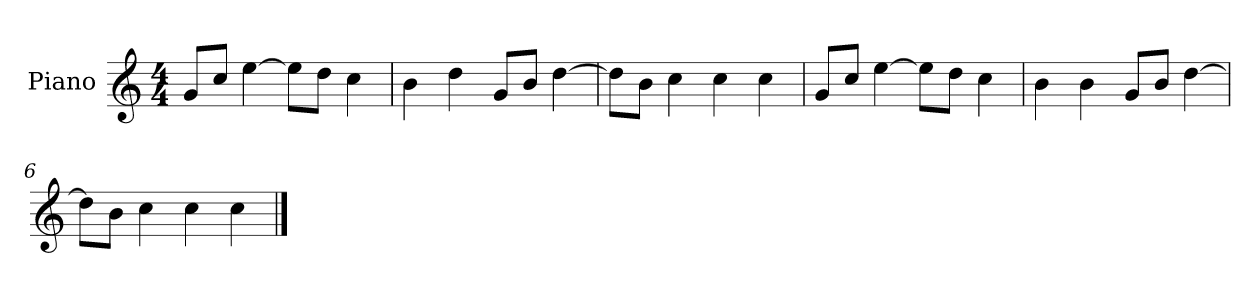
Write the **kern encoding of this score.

**kern
*part1
*staff1
*I"Piano
*I'P-no
*clefG2
*k[]
*M4/4
*MM90
=1
8g/L
8cc/J
[4ee\
8ee\L]
8dd\J
4cc\
=2
4b\
4dd\
8g/L
8b/J
[4dd\
=3
8dd\L]
8b\J
4cc\
4cc\
4cc\
=4
8g/L
8cc/J
[4ee\
8ee\L]
8dd\J
4cc\
=5
4b\
4b\
8g/L
8b/J
[4dd\
=6
8dd\L]
8b\J
4cc\
4cc\
4cc\
==
*-
